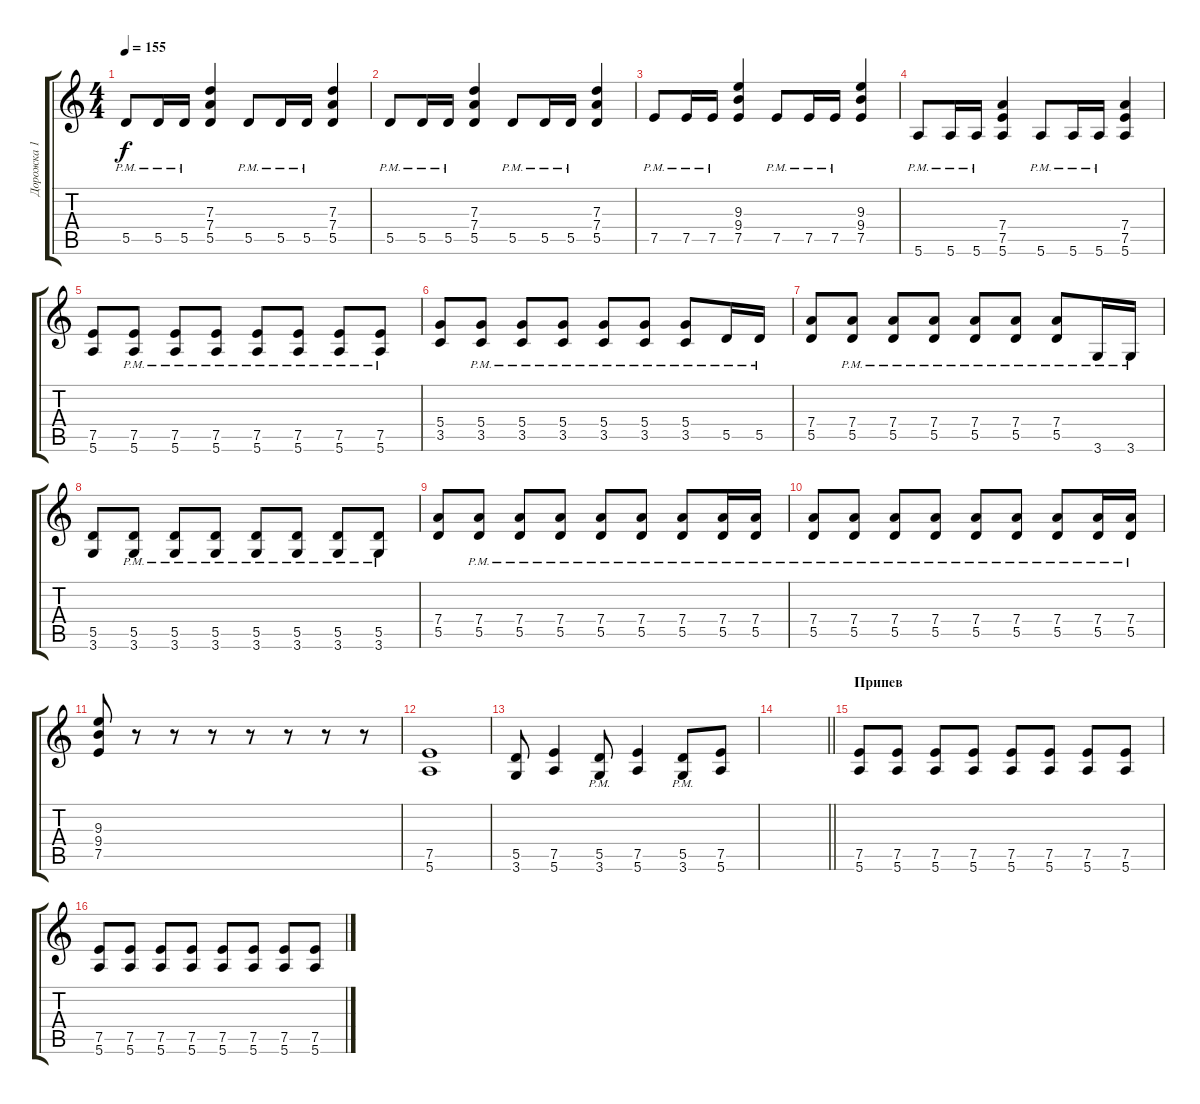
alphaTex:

\track ("Дорожка 1" "Дорожка 1") {instrument overdrivenguitar}
\staff {score tabs}
\tuning (E4 B3 G3 D3 A2 E2) {hide}
\ts (4 4)
\tempo 155
\clef g2
\ks c
5.5{pm}.8{dy f} 5.5{pm}.16 5.5{pm}.16 (7.3 7.4 5.5).4 5.5{pm}.8 5.5{pm}.16 5.5{pm}.16 (7.3 7.4 5.5).4 |
5.5{pm}.8 5.5{pm}.16 5.5{pm}.16 (7.3 7.4 5.5).4 5.5{pm}.8 5.5{pm}.16 5.5{pm}.16 (7.3 7.4 5.5).4 |
7.5{pm}.8 7.5{pm}.16 7.5{pm}.16 (9.3 9.4 7.5).4 7.5{pm}.8 7.5{pm}.16 7.5{pm}.16 (9.3 9.4 7.5).4 |
5.6{pm}.8 5.6{pm}.16 5.6{pm}.16 (7.4 7.5 5.6).4 5.6{pm}.8 5.6{pm}.16 5.6{pm}.16 (7.4 7.5 5.6).4 |
(7.5 5.6).8 (7.5{pm} 5.6{pm}).8 (7.5{pm} 5.6{pm}).8 (7.5{pm} 5.6{pm}).8 (7.5{pm} 5.6{pm}).8 (7.5{pm} 5.6{pm}).8 (7.5{pm} 5.6{pm}).8 (7.5{pm} 5.6{pm}).8 |
(5.4 3.5).8 (5.4{pm} 3.5{pm}).8 (5.4{pm} 3.5{pm}).8 (5.4{pm} 3.5{pm}).8 (5.4{pm} 3.5{pm}).8 (5.4{pm} 3.5{pm}).8 (5.4{pm} 3.5{pm}).8 5.5{pm}.16 5.5{pm}.16 |
(7.4 5.5).8 (7.4{pm} 5.5{pm}).8 (7.4{pm} 5.5{pm}).8 (7.4{pm} 5.5{pm}).8 (7.4{pm} 5.5{pm}).8 (7.4{pm} 5.5{pm}).8 (7.4{pm} 5.5{pm}).8 3.6{pm}.16 3.6{pm}.16 |
(5.5 3.6).8 (5.5{pm} 3.6{pm}).8 (5.5{pm} 3.6{pm}).8 (5.5{pm} 3.6{pm}).8 (5.5{pm} 3.6{pm}).8 (5.5{pm} 3.6{pm}).8 (5.5{pm} 3.6{pm}).8 (5.5{pm} 3.6{pm}).8 |
(7.4 5.5).8 (7.4{pm} 5.5{pm}).8 (7.4{pm} 5.5{pm}).8 (7.4{pm} 5.5{pm}).8 (7.4{pm} 5.5{pm}).8 (7.4{pm} 5.5{pm}).8 (7.4{pm} 5.5{pm}).8 (7.4{pm} 5.5{pm}).16 (7.4{pm} 5.5{pm}).16 |
(7.4{pm} 5.5{pm}).8 (7.4{pm} 5.5{pm}).8 (7.4{pm} 5.5{pm}).8 (7.4{pm} 5.5{pm}).8 (7.4{pm} 5.5{pm}).8 (7.4{pm} 5.5{pm}).8 (7.4{pm} 5.5{pm}).8 (7.4{pm} 5.5{pm}).16 (7.4{pm} 5.5{pm}).16 |
(9.3 9.4 7.5).8 r.8 r.8 r.8 r.8 r.8 r.8 r.8 |
(7.5 5.6).1 |
(5.5 3.6).8 (7.5 5.6).4 (5.5{pm} 3.6{pm}).8 (7.5 5.6).4 (5.5{pm} 3.6{pm}).8 (7.5 5.6).8 |
\barLineRight lightlight
|
\section ("" "Припев")
(7.5 5.6).8 (7.5 5.6).8 (7.5 5.6).8 (7.5 5.6).8 (7.5 5.6).8 (7.5 5.6).8 (7.5 5.6).8 (7.5 5.6).8 |
(7.5 5.6).8 (7.5 5.6).8 (7.5 5.6).8 (7.5 5.6).8 (7.5 5.6).8 (7.5 5.6).8 (7.5 5.6).8 (7.5 5.6).8
